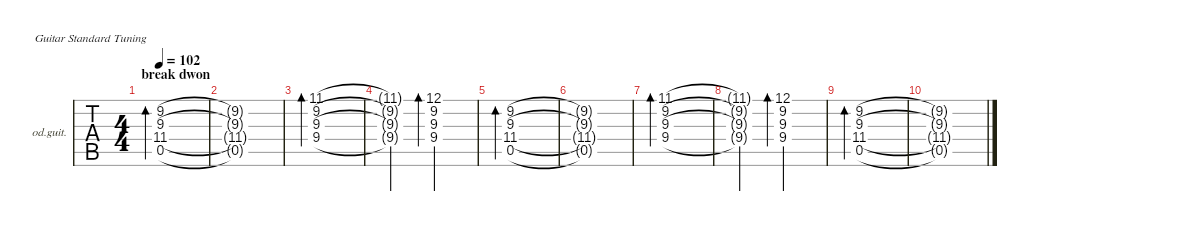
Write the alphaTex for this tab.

\defaultSystemsLayout 4
\hideDynamics
\bracketExtendMode nobrackets
\firstSystemTrackNameOrientation horizontal
\otherSystemsTrackNameOrientation horizontal
\track ("" "od.guit.") {defaultSystemsLayout 4 instrument overdrivenguitar}
\staff {tabs}
\tuning (E4 B3 G3 D3 A2 E2)
\ts (4 4)
\section ("" "break dwon")
\tempo 102
\clef g2
\ks e
(0.5{acc forcenatural} 11.4{acc #} 9.3{acc forcenatural} 9.2{acc #}).1{bd 168 dy mp beam Up} |
(0.5{t acc forcenatural} 11.4{t acc #} 9.3{t acc forcenatural} 9.2{t acc #}).1{beam Up} |
(9.4{acc forcenatural} 9.3{acc forcenatural} 9.2{acc #} 11.1{acc #}).1{bd 168 beam Down} |
(9.4{t acc forcenatural} 9.3{t acc forcenatural} 9.2{t acc #} 11.1{t acc #}).2{beam Down} (9.4{acc forcenatural} 9.3{acc forcenatural} 9.2{acc #} 12.1{acc forcenatural}).2{bd 168 beam Down} |
(0.5{acc forcenatural} 11.4{acc #} 9.3{acc forcenatural} 9.2{acc #}).1{bd 168 beam Up} |
(0.5{t acc forcenatural} 11.4{t acc #} 9.3{t acc forcenatural} 9.2{t acc #}).1{beam Up} |
(9.4{acc forcenatural} 9.3{acc forcenatural} 9.2{acc #} 11.1{acc #}).1{bd 168 beam Down} |
(9.4{t acc forcenatural} 9.3{t acc forcenatural} 9.2{t acc #} 11.1{t acc #}).2{beam Down} (9.4{acc forcenatural} 9.3{acc forcenatural} 9.2{acc #} 12.1{acc forcenatural}).2{bd 168 beam Down} |
(0.5{acc forcenatural} 11.4{acc #} 9.3{acc forcenatural} 9.2{acc #}).1{bd 168 beam Up} |
(0.5{t acc forcenatural} 11.4{t acc #} 9.3{t acc forcenatural} 9.2{t acc #}).1{beam Up}
